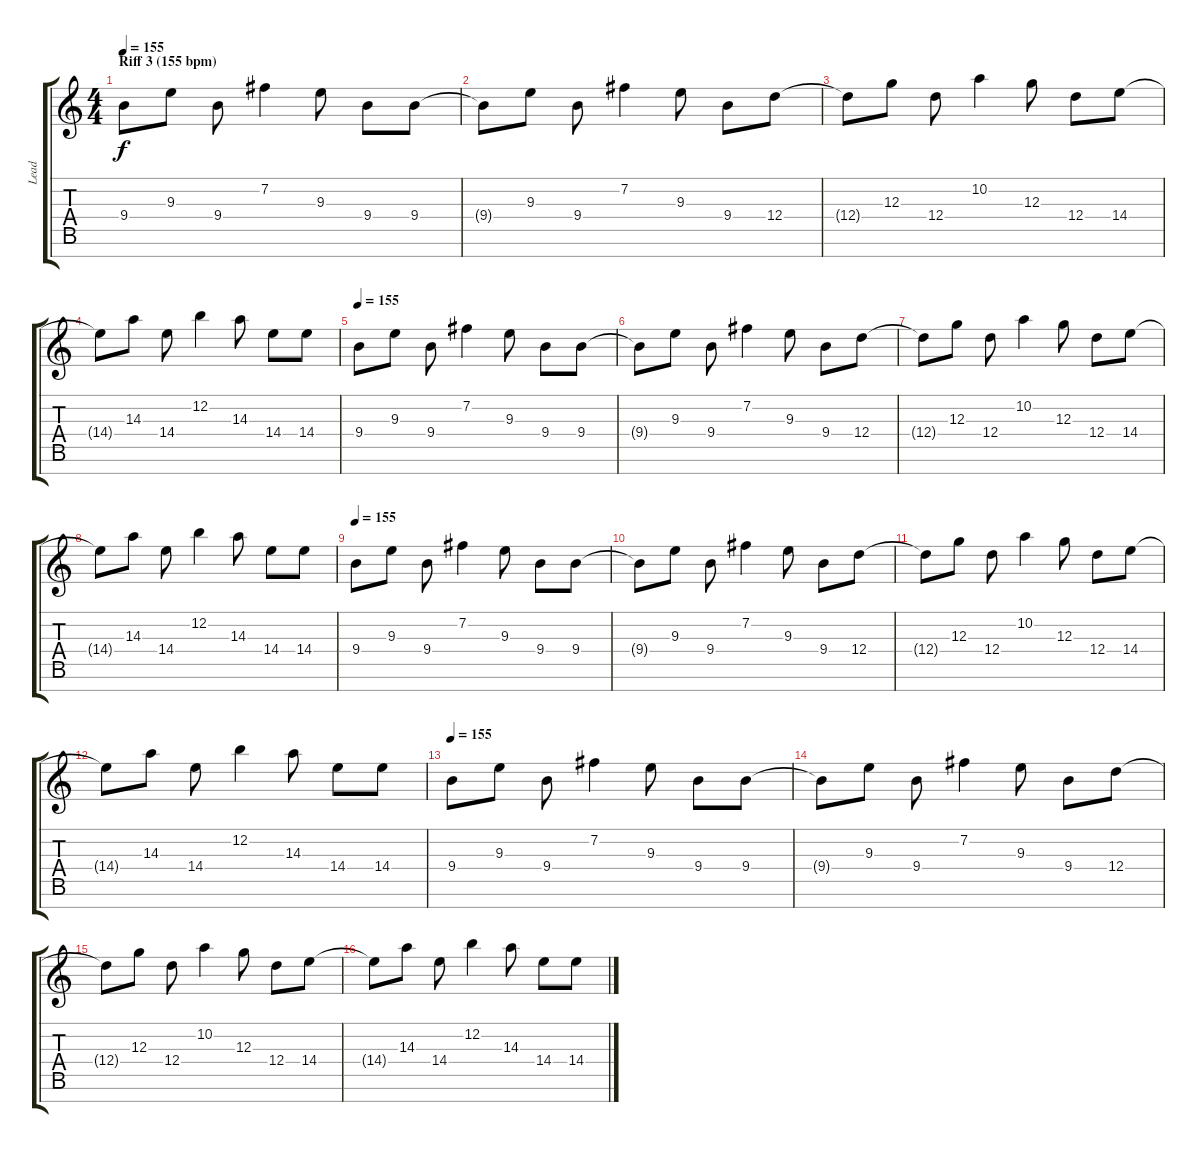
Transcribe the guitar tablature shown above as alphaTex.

\track ("Lead" "Lead") {instrument distortionguitar}
\staff {score tabs}
\tuning (E4 B3 G3 D3 A2 E2 B1) {hide}
\ts (4 4)
\section ("" "Riff 3 (155 bpm)")
\tempo 155
\clef g2
\ks c
9.4.8{dy f} 9.3.8 9.4.8 7.2.4 9.3.8 9.4.8 9.4.8 |
9.4{t}.8 9.3.8 9.4.8 7.2.4 9.3.8 9.4.8 12.4.8 |
12.4{t}.8 12.3.8 12.4.8 10.2.4 12.3.8 12.4.8 14.4.8 |
14.4{t}.8 14.3.8 14.4.8 12.2.4 14.3.8 14.4.8 14.4.8 |
\tempo 155
9.4.8 9.3.8 9.4.8 7.2.4 9.3.8 9.4.8 9.4.8 |
9.4{t}.8 9.3.8 9.4.8 7.2.4 9.3.8 9.4.8 12.4.8 |
12.4{t}.8 12.3.8 12.4.8 10.2.4 12.3.8 12.4.8 14.4.8 |
14.4{t}.8 14.3.8 14.4.8 12.2.4 14.3.8 14.4.8 14.4.8 |
\tempo 155
9.4.8 9.3.8 9.4.8 7.2.4 9.3.8 9.4.8 9.4.8 |
9.4{t}.8 9.3.8 9.4.8 7.2.4 9.3.8 9.4.8 12.4.8 |
12.4{t}.8 12.3.8 12.4.8 10.2.4 12.3.8 12.4.8 14.4.8 |
14.4{t}.8 14.3.8 14.4.8 12.2.4 14.3.8 14.4.8 14.4.8 |
\tempo 155
9.4.8 9.3.8 9.4.8 7.2.4 9.3.8 9.4.8 9.4.8 |
9.4{t}.8 9.3.8 9.4.8 7.2.4 9.3.8 9.4.8 12.4.8 |
12.4{t}.8 12.3.8 12.4.8 10.2.4 12.3.8 12.4.8 14.4.8 |
14.4{t}.8 14.3.8 14.4.8 12.2.4 14.3.8 14.4.8 14.4.8
